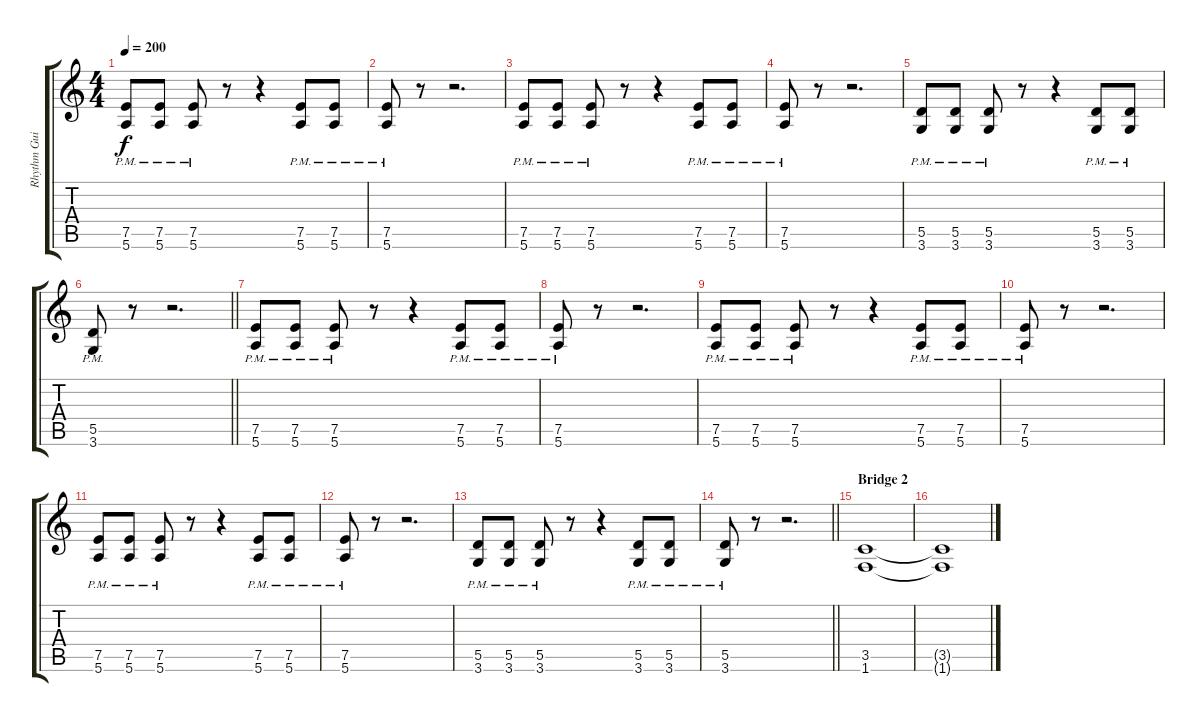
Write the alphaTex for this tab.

\track ("Rhythm Guitar 2: Tapani Kangas" "Rhythm Gui") {instrument distortionguitar}
\staff {score tabs}
\tuning (E4 B3 G3 D3 A2 E2) {hide}
\ts (4 4)
\tempo 200
\clef g2
\ks aminor
(7.5{pm} 5.6{pm}).8{dy f} (7.5{pm} 5.6{pm}).8 (7.5{pm} 5.6{pm}).8 r.8 r.4 (7.5{pm} 5.6{pm}).8 (7.5{pm} 5.6{pm}).8 |
(7.5{pm} 5.6{pm}).8 r.8 r.2{d} |
(7.5{pm} 5.6{pm}).8 (7.5{pm} 5.6{pm}).8 (7.5{pm} 5.6{pm}).8 r.8 r.4 (7.5{pm} 5.6{pm}).8 (7.5{pm} 5.6{pm}).8 |
(7.5{pm} 5.6{pm}).8 r.8 r.2{d} |
(5.5{pm} 3.6{pm}).8 (5.5{pm} 3.6{pm}).8 (5.5{pm} 3.6{pm}).8 r.8 r.4 (5.5{pm} 3.6{pm}).8 (5.5{pm} 3.6{pm}).8 |
\barLineRight lightlight
(5.5{pm} 3.6{pm}).8 r.8 r.2{d} |
(7.5{pm} 5.6{pm}).8 (7.5{pm} 5.6{pm}).8 (7.5{pm} 5.6{pm}).8 r.8 r.4 (7.5{pm} 5.6{pm}).8 (7.5{pm} 5.6{pm}).8 |
(7.5{pm} 5.6{pm}).8 r.8 r.2{d} |
(7.5{pm} 5.6{pm}).8 (7.5{pm} 5.6{pm}).8 (7.5{pm} 5.6{pm}).8 r.8 r.4 (7.5{pm} 5.6{pm}).8 (7.5{pm} 5.6{pm}).8 |
(7.5{pm} 5.6{pm}).8 r.8 r.2{d} |
(7.5{pm} 5.6{pm}).8 (7.5{pm} 5.6{pm}).8 (7.5{pm} 5.6{pm}).8 r.8 r.4 (7.5{pm} 5.6{pm}).8 (7.5{pm} 5.6{pm}).8 |
(7.5{pm} 5.6{pm}).8 r.8 r.2{d} |
(5.5{pm} 3.6{pm}).8 (5.5{pm} 3.6{pm}).8 (5.5{pm} 3.6{pm}).8 r.8 r.4 (5.5{pm} 3.6{pm}).8 (5.5{pm} 3.6{pm}).8 |
\barLineRight lightlight
(5.5{pm} 3.6{pm}).8 r.8 r.2{d} |
\section ("" "Bridge 2")
(3.5 1.6).1 |
(3.5{t} 1.6{t}).1
